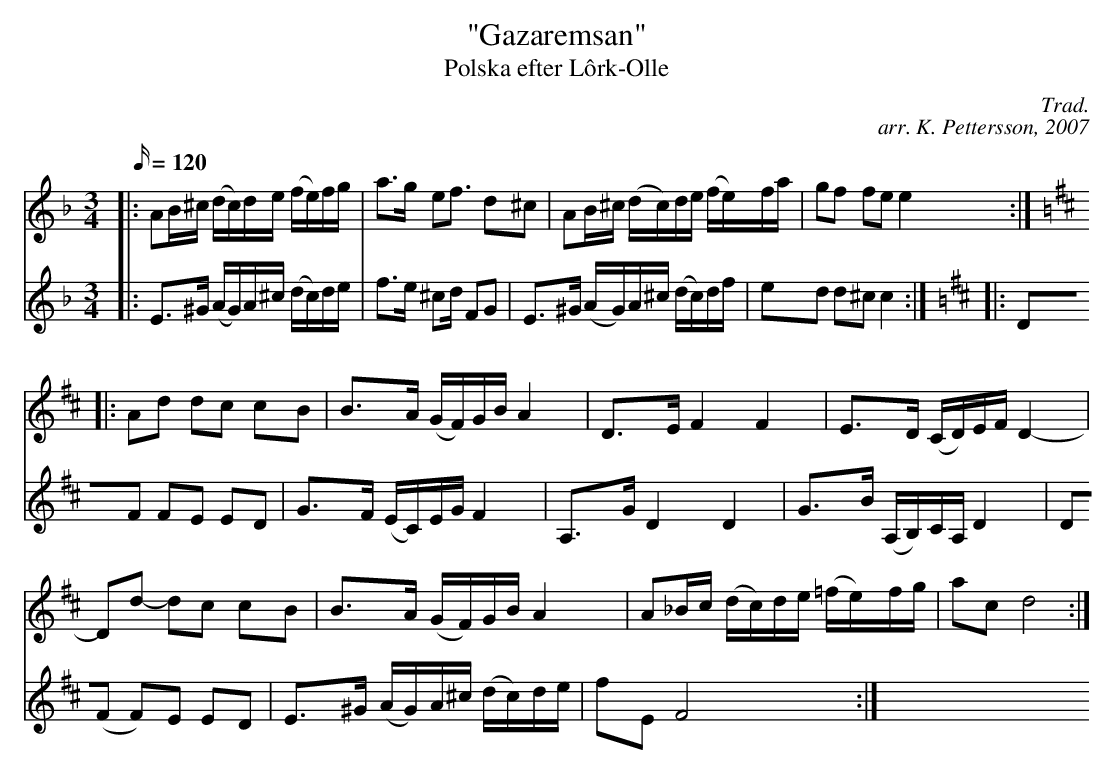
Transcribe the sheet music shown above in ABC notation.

X:1
T: "Gazaremsan"
T: Polska efter Lôrk-Olle
C: Trad.
C: arr. K. Pettersson, 2007
M: 3/4
L: 1/16
Q: 120
K: Dm
V: 1
|: A2B^c (dc)de (fe)fg | a3g e2f3 d2^c2 | A2B^c (dc)de (fe)fa | g2f2 f2e2 e4 :|
K: D
|: A2d2 d2c2 c2B2 | B3A (GF)GB A4 | D3E F4 F4 | E3D (CD)EF D4- |
D2d2- d2c2 c2B2 | B3A (GF)GB A4 | A2_Bc (dc)de (=fe)fg | a2c2 d8 :|
V: 2
|: E3^G (AG)A^c (dc)de | f3e ^c2d F2G2 | E3^G (AG)A^c (dc)df | e2d2 d2^c2 c4 :|
K: D
|: D2F2 F2E2 E2D2 | G3F (EC)EG F4 | A,3GD4D4 | G3B (A,B,)CA,D4 | D2(F2 F2)E2 E2D2 | E3^G (AG)A^c (dc)de | f2E2 F8 :|
